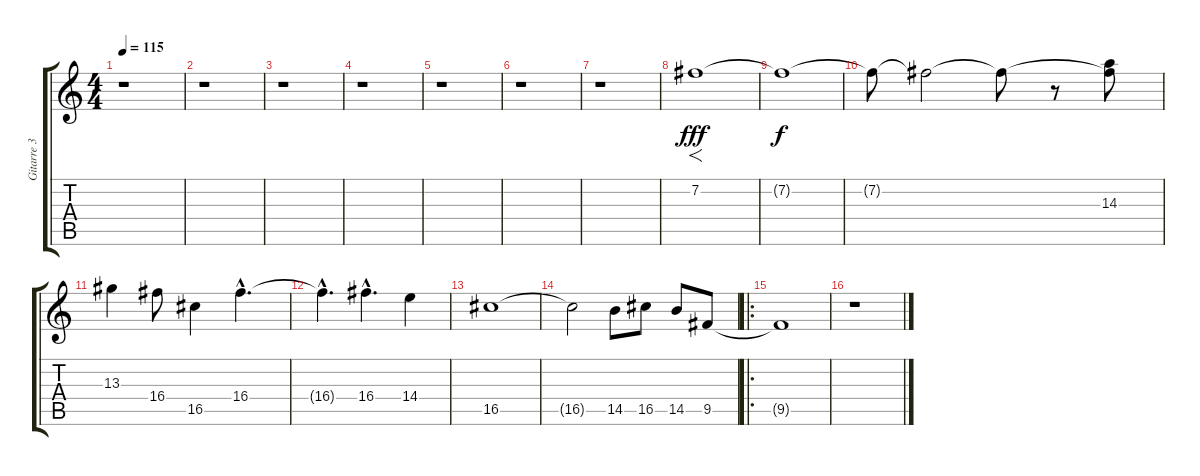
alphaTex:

\track ("Gitarre 3" "Gitarre 3") {instrument overdrivenguitar}
\staff {score tabs}
\tuning (E4 B3 G3 D3 A2 E2) {hide}
\ts (4 4)
\tempo 115
\clef g2
\ks c
r.1{dy fff} |
r.1 |
r.1 |
r.1 |
r.1 |
r.1 |
r.1 |
7.2.1{f} |
7.2{t}.1{dy f} |
7.2{t}.8 7.2{t}.2 7.2{t}.8 r.8 (7.2{t} 14.3).8 |
13.3.4 16.4.8 16.5.4 16.4{hac}.4{d} |
16.4{hac t}.4{d} 16.4{hac}.4{d} 14.4.4 |
16.5.1 |
16.5{t}.2 14.5.8 16.5.8 14.5.8 9.5.8 |
\ro
9.5{t}.1 |
r.1
